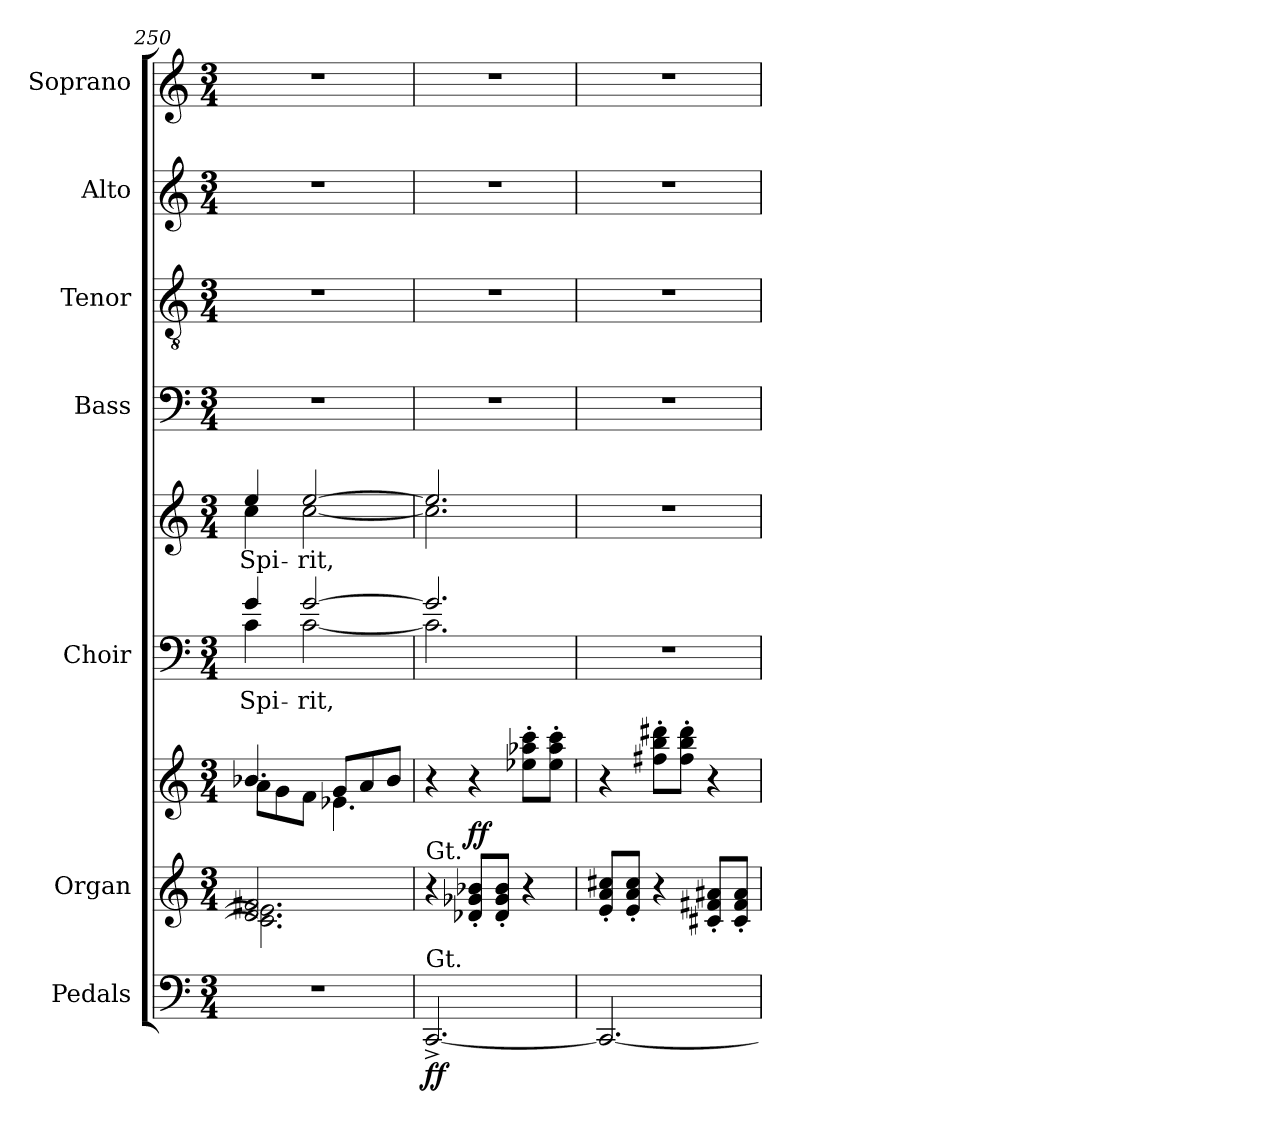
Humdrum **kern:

**kern	**dynam	**kern	**kern	**dynam	**kern	**text	**kern	**text	**kern	**kern	**kern	**kern
*part7	*part7	*part6	*part6	*part6	*part5	*part5	*part5	*part5	*part4	*part3	*part2	*part1
*staff9	*staff9	*staff8	*staff7	*staff7/8	*staff6	*staff6	*staff5	*staff5	*staff4	*staff3	*staff2	*staff1
*I"Pedals	*	*I"Organ	*	*	*I"Choir	*	*	*	*I"Bass	*I"Tenor	*I"Alto	*I"Soprano
*I'Ped.	*	*I'Org.	*	*	*I'Choir	*	*	*	*I'B.	*I'T.	*I'A.	*I'S.
*clefF4	*	*clefG2	*clefG2	*	*clefF4	*	*clefG2	*	*clefF4	*clefGv2	*clefG2	*clefG2
*	*	*	*	*	*	*	*	*	*	*ITrd7c12	*	*
*k[]	*	*k[]	*k[]	*	*k[]	*	*k[]	*	*k[]	*k[]	*k[]	*k[]
*C:	*	*C:	*C:	*	*C:	*	*C:	*	*C:	*C:	*C:	*C:
*M3/4	*	*M3/4	*M3/4	*	*M3/4	*	*M3/4	*	*M3/4	*M3/4	*M3/4	*M3/4
=250	=250	=250	=250	=250	=250	=250	=250	=250	=250	=250	=250	=250
!LO:N:vis=1	!	!	!	!	!	!	!	!	!	!	!	!
*	*	*^	*^	*	*^	*	*	*	*	*	*	*
!	!	!	!	!	!	!	!	!	!LO:LY:b:color=#000000	!	!	!	!	!	!
*	*	*	*	*	*	*	*	*	*	*^	*	*	*	*	*
!	!	!	!	!	!	!	!	!	!	!	!	!LO:LY:b:color=#000000	!LO:N:vis=1	!LO:N:vis=1	!LO:N:vis=1	!LO:N:vis=1
2.r	.	2.di/ 2.f#Xi	2.ci\] 2.ei]	4.b-Xi/	8ai\L	.	4gi/	4ci\	Spi-	4eei/	4cci\	Spi-	2.r	2.r	2.r	2.r
.	.	.	.	.	8gi\	.	.	.	.	.	.	.	.	.	.	.
!	!	!	!	!	!	!	!	!	!LO:LY:b:color=#000000	!	!	!	!	!	!	!
!	!	!	!	!	!	!	!	!	!	!	!	!LO:LY:b:color=#000000	!	!	!	!
.	.	.	.	.	8fi\J	.	[>2gi/	[<2ci\	-rit,	[>2eei/	[<2cci\	-rit,	.	.	.	.
.	.	.	.	8gi/L	4.e-Xi\	.	.	.	.	.	.	.	.	.	.	.
.	.	.	.	8ai/	.	.	.	.	.	.	.	.	.	.	.	.
.	.	.	.	8b-i/J	.	.	.	.	.	.	.	.	.	.	.	.
*	*	*v	*v	*	*	*	*	*	*	*	*	*	*	*	*	*
*	*	*	*v	*v	*	*	*	*	*	*	*	*	*	*	*
=251	=251	=251	=251	=251	=251	=251	=251	=251	=251	=251	=251	=251	=251	=251
!	!	!LO:TX:a:t=Gt.	!	!	!	!	!	!	!	!	!	!	!	!
!LO:TX:a:t=Gt.	!	!	!	!	!	!	!	!	!	!	!	!	!	!
!	!	!	!	!	!	!	!	!	!	!	!LO:N:vis=1	!LO:N:vis=1	!LO:N:vis=1	!LO:N:vis=1
[<2.CC^i/	ff	4r	4r	.	2.gi/]	2.ci\]	.	2.eei/]	2.cci\]	.	2.r	2.r	2.r	2.r
.	.	8d-Xi/' 8g-Xi' 8b-Xi'L	4r	ff	.	.	.	.	.	.	.	.	.	.
.	.	8d-i/' 8g-i' 8b-i'J	.	.	.	.	.	.	.	.	.	.	.	.
.	.	4r	8ee-Xi\' 8aa-Xi' 8ccci'L	.	.	.	.	.	.	.	.	.	.	.
.	.	.	8ee-i\' 8aa-i' 8ccci'J	.	.	.	.	.	.	.	.	.	.	.
*	*	*	*	*	*v	*v	*	*	*	*	*	*	*	*
*	*	*	*	*	*	*	*v	*v	*	*	*	*	*
=252	=252	=252	=252	=252	=252	=252	=252	=252	=252	=252	=252	=252
!	!	!	!	!	!LO:N:vis=1	!	!LO:N:vis=1	!	!LO:N:vis=1	!LO:N:vis=1	!LO:N:vis=1	!LO:N:vis=1
2.CCi/_<	.	8ei/' 8ai' 8cc#Xi'L	4r	.	2.r	.	2.r	.	2.r	2.r	2.r	2.r
.	.	8ei/' 8ai' 8cc#i'J	.	.	.	.	.	.	.	.	.	.
.	.	4r	8ff#Xi\' 8bbi' 8ddd#Xi'L	.	.	.	.	.	.	.	.	.
.	.	.	8ff#i\' 8bbi' 8ddd#i'J	.	.	.	.	.	.	.	.	.
.	.	8c#Xi/' 8f#Xi' 8a#Xi'L	4r	.	.	.	.	.	.	.	.	.
.	.	8c#i/' 8f#i' 8a#i'J	.	.	.	.	.	.	.	.	.	.
=	=	=	=	=	=	=	=	=	=	=	=	=
*-	*-	*-	*-	*-	*-	*-	*-	*-	*-	*-	*-	*-
